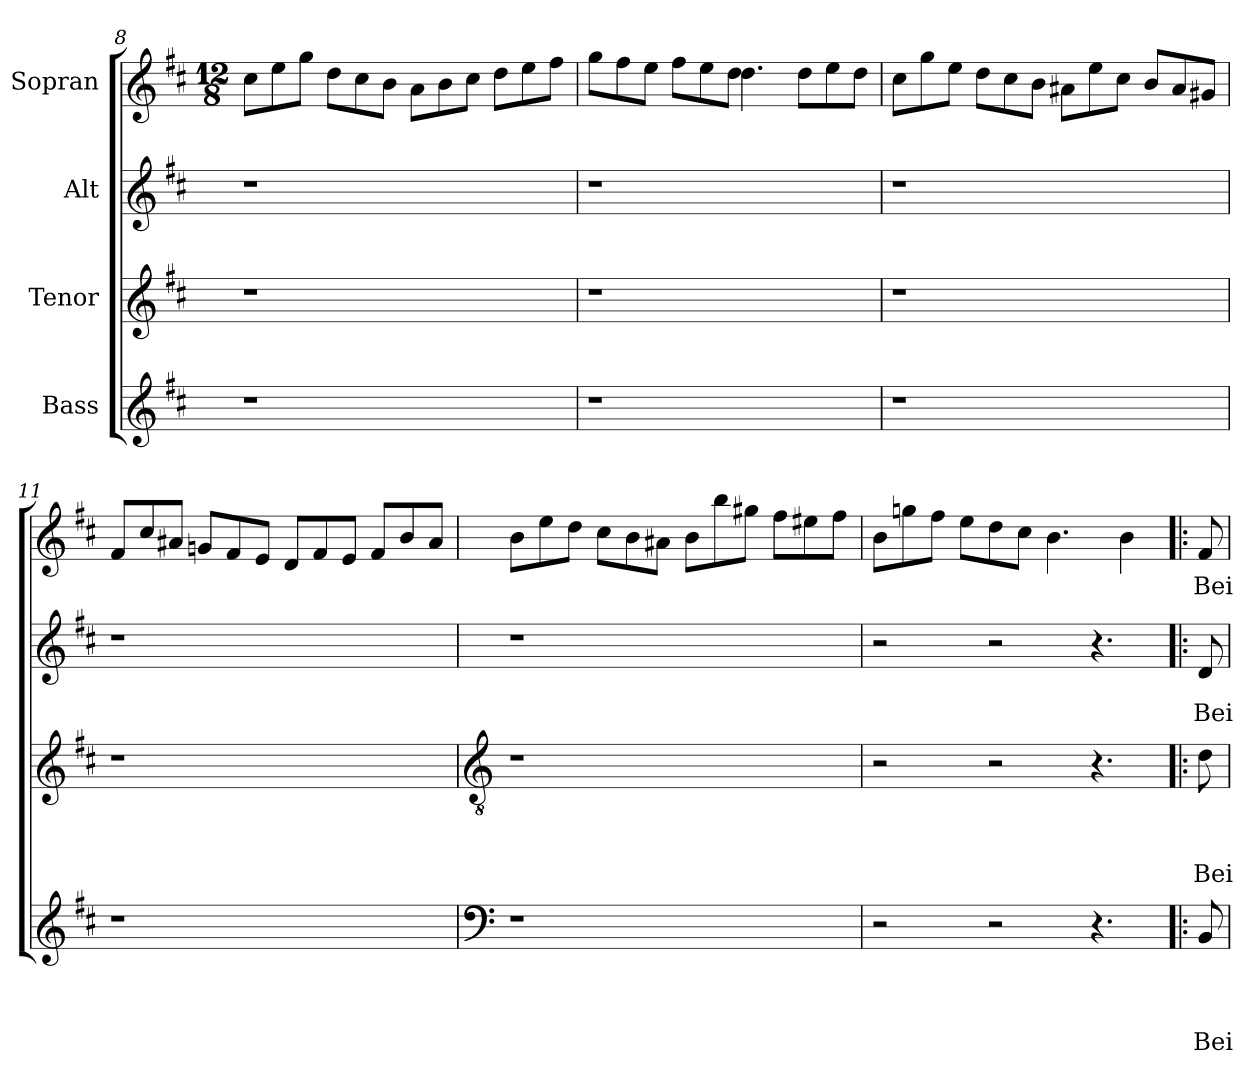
**kern	**text	**text	**text	**text	**kern	**text	**text	**text	**kern	**text	**text	**kern	**text
*part4	*part4	*part4	*part4	*part4	*part3	*part3	*part3	*part3	*part2	*part2	*part2	*part1	*part1
*staff4	*staff4	*staff4	*staff4	*staff4	*staff3	*staff3	*staff3	*staff3	*staff2	*staff2	*staff2	*staff1	*staff1
*I"Bass	*	*	*	*	*I"Tenor	*	*	*	*I"Alt	*	*	*I"Sopran	*
*clefG2	*	*	*	*	*clefG2	*	*	*	*clefG2	*	*	*clefG2	*
*k[f#c#]	*	*	*	*	*k[f#c#]	*	*	*	*k[f#c#]	*	*	*k[f#c#]	*
*D:	*	*	*	*	*D:	*	*	*	*D:	*	*	*D:	*
*	*	*	*	*	*	*	*	*	*	*	*	*M12/8	*
=8	=8	=8	=8	=8	=8	=8	=8	=8	=8	=8	=8	=8	=8
1r	.	.	.	.	1r	.	.	.	1r	.	.	8cc#\L	.
.	.	.	.	.	.	.	.	.	.	.	.	8ee\	.
.	.	.	.	.	.	.	.	.	.	.	.	8gg\J	.
.	.	.	.	.	.	.	.	.	.	.	.	8dd\L	.
.	.	.	.	.	.	.	.	.	.	.	.	8cc#\	.
.	.	.	.	.	.	.	.	.	.	.	.	8b\J	.
.	.	.	.	.	.	.	.	.	.	.	.	8a\L	.
.	.	.	.	.	.	.	.	.	.	.	.	8b\	.
2ryy	.	.	.	.	2ryy	.	.	.	2ryy	.	.	8cc#\J	.
.	.	.	.	.	.	.	.	.	.	.	.	8dd\L	.
.	.	.	.	.	.	.	.	.	.	.	.	8ee\	.
.	.	.	.	.	.	.	.	.	.	.	.	8ff#\J	.
=9	=9	=9	=9	=9	=9	=9	=9	=9	=9	=9	=9	=9	=9
*	*	*	*	*	*	*	*	*	*	*	*	*^	*
1r	.	.	.	.	1r	.	.	.	1r	.	.	8gg\L	2ryy	.
.	.	.	.	.	.	.	.	.	.	.	.	8ff#\	.	.
.	.	.	.	.	.	.	.	.	.	.	.	8ee\J	.	.
.	.	.	.	.	.	.	.	.	.	.	.	8ff#\L	.	.
.	.	.	.	.	.	.	.	.	.	.	.	8ee\	8ryy	.
.	.	.	.	.	.	.	.	.	.	.	.	8dd\J	4.dd\	.
.	.	.	.	.	.	.	.	.	.	.	.	2ryy	.	.
4.ryy	.	.	.	.	4.ryy	.	.	.	4.ryy	.	.	.	8dd\L	.
.	.	.	.	.	.	.	.	.	.	.	.	.	8ee\	.
.	.	.	.	.	.	.	.	.	.	.	.	8ryy	8dd\J	.
*	*	*	*	*	*	*	*	*	*	*	*	*v	*v	*
=10	=10	=10	=10	=10	=10	=10	=10	=10	=10	=10	=10	=10	=10
1r	.	.	.	.	1r	.	.	.	1r	.	.	8cc#\L	.
.	.	.	.	.	.	.	.	.	.	.	.	8gg\	.
.	.	.	.	.	.	.	.	.	.	.	.	8ee\J	.
.	.	.	.	.	.	.	.	.	.	.	.	8dd\L	.
.	.	.	.	.	.	.	.	.	.	.	.	8cc#\	.
.	.	.	.	.	.	.	.	.	.	.	.	8b\J	.
.	.	.	.	.	.	.	.	.	.	.	.	8a#X\L	.
.	.	.	.	.	.	.	.	.	.	.	.	8ee\	.
2ryy	.	.	.	.	2ryy	.	.	.	2ryy	.	.	8cc#\J	.
.	.	.	.	.	.	.	.	.	.	.	.	8b/L	.
.	.	.	.	.	.	.	.	.	.	.	.	8a#/	.
.	.	.	.	.	.	.	.	.	.	.	.	8g#X/J	.
=11	=11	=11	=11	=11	=11	=11	=11	=11	=11	=11	=11	=11	=11
1r	.	.	.	.	1r	.	.	.	1r	.	.	8f#/L	.
.	.	.	.	.	.	.	.	.	.	.	.	8cc#/	.
.	.	.	.	.	.	.	.	.	.	.	.	8a#X/J	.
.	.	.	.	.	.	.	.	.	.	.	.	8gn/L	.
.	.	.	.	.	.	.	.	.	.	.	.	8f#/	.
.	.	.	.	.	.	.	.	.	.	.	.	8e/J	.
.	.	.	.	.	.	.	.	.	.	.	.	8d/L	.
.	.	.	.	.	.	.	.	.	.	.	.	8f#/	.
2ryy	.	.	.	.	2ryy	.	.	.	2ryy	.	.	8e/J	.
.	.	.	.	.	.	.	.	.	.	.	.	8f#/L	.
.	.	.	.	.	.	.	.	.	.	.	.	8b/	.
.	.	.	.	.	.	.	.	.	.	.	.	8a#/J	.
!!LO:LB:g=z
=12	=12	=12	=12	=12	=12	=12	=12	=12	=12	=12	=12	=12	=12
*clefF4	*	*	*	*	*clefGv2	*	*	*	*	*	*	*	*
!LO:N:vis=1	!	!	!	!	!LO:N:vis=1	!	!	!	!LO:N:vis=1	!	!	!	!
1r	.	.	.	.	1r	.	.	.	1r	.	.	8b\L	.
.	.	.	.	.	.	.	.	.	.	.	.	8ee\	.
.	.	.	.	.	.	.	.	.	.	.	.	8dd\J	.
.	.	.	.	.	.	.	.	.	.	.	.	8cc#\L	.
.	.	.	.	.	.	.	.	.	.	.	.	8b\	.
.	.	.	.	.	.	.	.	.	.	.	.	8a#X\J	.
.	.	.	.	.	.	.	.	.	.	.	.	8b\L	.
.	.	.	.	.	.	.	.	.	.	.	.	8bb\	.
2ryy	.	.	.	.	2ryy	.	.	.	2ryy	.	.	8gg#X\J	.
.	.	.	.	.	.	.	.	.	.	.	.	8ff#\L	.
.	.	.	.	.	.	.	.	.	.	.	.	8ee#X\	.
.	.	.	.	.	.	.	.	.	.	.	.	8ff#\J	.
=13	=13	=13	=13	=13	=13	=13	=13	=13	=13	=13	=13	=13	=13
2r	.	.	.	.	2r	.	.	.	2r	.	.	8b\L	.
.	.	.	.	.	.	.	.	.	.	.	.	8ggn\	.
.	.	.	.	.	.	.	.	.	.	.	.	8ff#\J	.
.	.	.	.	.	.	.	.	.	.	.	.	8ee\L	.
2r	.	.	.	.	2r	.	.	.	2r	.	.	8dd\	.
.	.	.	.	.	.	.	.	.	.	.	.	8cc#\J	.
.	.	.	.	.	.	.	.	.	.	.	.	4.b\	.
4.r	.	.	.	.	4.r	.	.	.	4.r	.	.	.	.
.	.	.	.	.	.	.	.	.	.	.	.	4b\	.
=14!|:	=14!|:	=14!|:	=14!|:	=14!|:	=14!|:	=14!|:	=14!|:	=14!|:	=14!|:	=14!|:	=14!|:	=14!|:	=14!|:
!	!	!	!	!LO:LY:b	!	!	!	!LO:LY:b	!	!	!LO:LY:b	!	!LO:LY:b
8BB/	.	.	.	Bei	8d\	.	.	Bei	8d/	.	Bei	8f#/	Bei
=	=	=	=	=	=	=	=	=	=	=	=	=	=
*-	*-	*-	*-	*-	*-	*-	*-	*-	*-	*-	*-	*-	*-
